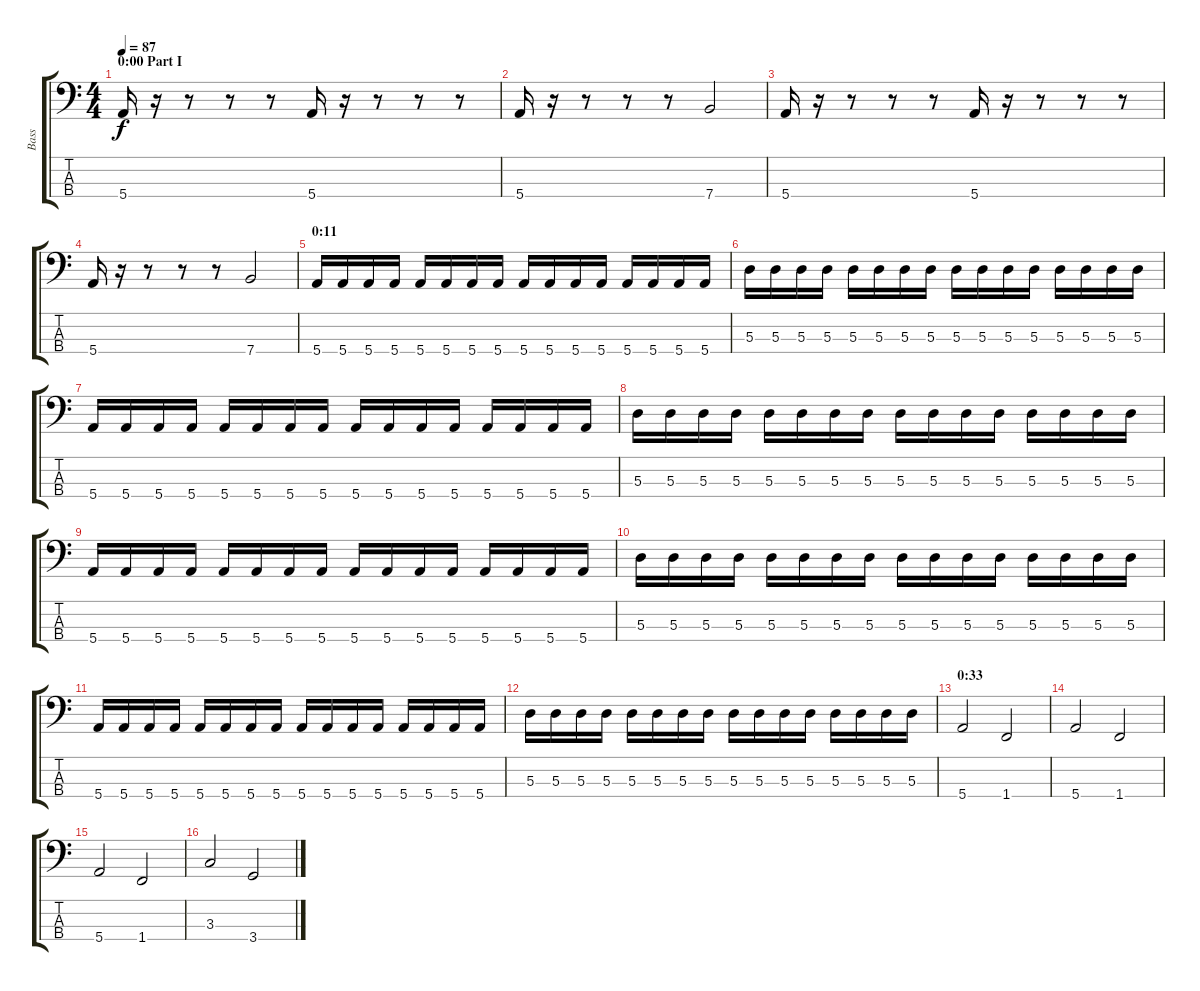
\track ("Bass" "Bass") {instrument fretlessbass}
\staff {score tabs}
\tuning (G2 D2 A1 E1) {hide}
\ts (4 4)
\section ("" "0:00 Part I")
\tempo 87
\clef f4
\ks c
5.4.16{dy f instrument fretlessbass} r.16 r.8 r.8 r.8 5.4.16 r.16 r.8 r.8 r.8 |
5.4.16 r.16 r.8 r.8 r.8 7.4.2 |
5.4.16 r.16 r.8 r.8 r.8 5.4.16 r.16 r.8 r.8 r.8 |
5.4.16 r.16 r.8 r.8 r.8 7.4.2 |
\section ("" "0:11")
5.4.16 5.4.16 5.4.16 5.4.16 5.4.16 5.4.16 5.4.16 5.4.16 5.4.16 5.4.16 5.4.16 5.4.16 5.4.16 5.4.16 5.4.16 5.4.16 |
5.3.16 5.3.16 5.3.16 5.3.16 5.3.16 5.3.16 5.3.16 5.3.16 5.3.16 5.3.16 5.3.16 5.3.16 5.3.16 5.3.16 5.3.16 5.3.16 |
5.4.16 5.4.16 5.4.16 5.4.16 5.4.16 5.4.16 5.4.16 5.4.16 5.4.16 5.4.16 5.4.16 5.4.16 5.4.16 5.4.16 5.4.16 5.4.16 |
5.3.16 5.3.16 5.3.16 5.3.16 5.3.16 5.3.16 5.3.16 5.3.16 5.3.16 5.3.16 5.3.16 5.3.16 5.3.16 5.3.16 5.3.16 5.3.16 |
5.4.16 5.4.16 5.4.16 5.4.16 5.4.16 5.4.16 5.4.16 5.4.16 5.4.16 5.4.16 5.4.16 5.4.16 5.4.16 5.4.16 5.4.16 5.4.16 |
5.3.16 5.3.16 5.3.16 5.3.16 5.3.16 5.3.16 5.3.16 5.3.16 5.3.16 5.3.16 5.3.16 5.3.16 5.3.16 5.3.16 5.3.16 5.3.16 |
5.4.16 5.4.16 5.4.16 5.4.16 5.4.16 5.4.16 5.4.16 5.4.16 5.4.16 5.4.16 5.4.16 5.4.16 5.4.16 5.4.16 5.4.16 5.4.16 |
5.3.16 5.3.16 5.3.16 5.3.16 5.3.16 5.3.16 5.3.16 5.3.16 5.3.16 5.3.16 5.3.16 5.3.16 5.3.16 5.3.16 5.3.16 5.3.16 |
\section ("" "0:33")
5.4.2 1.4.2 |
5.4.2 1.4.2 |
5.4.2 1.4.2 |
3.3.2 3.4.2
